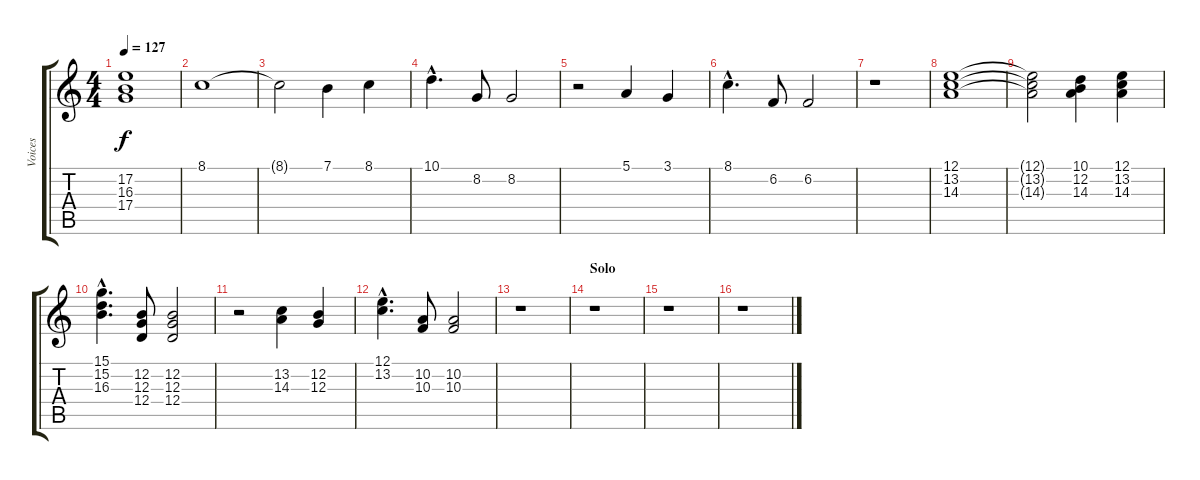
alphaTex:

\track ("Voices" "Voices") {instrument lead6voice}
\staff {score tabs}
\tuning (E4 B3 G3 D3 A2 E2) {hide}
\ts (4 4)
\tempo 127
\clef g2
\ks c
(17.2{t} 16.3{t} 17.4{t}).1{dy f} |
8.1.1 |
8.1{t}.2 7.1.4 8.1.4 |
10.1{hac}.4{d} 8.2.8 8.2.2 |
r.2 5.1.4 3.1.4 |
8.1{hac}.4{d} 6.2.8 6.2.2 |
r.1 |
(12.1 13.2 14.3).1 |
(12.1{t} 13.2{t} 14.3{t}).2 (10.1 12.2 14.3).4 (12.1 13.2 14.3).4 |
(15.1{hac} 15.2{hac} 16.3{hac}).4{d} (12.2 12.3 12.4).8 (12.2 12.3 12.4).2 |
r.2 (13.2 14.3).4 (12.2 12.3).4 |
(12.1{hac} 13.2{hac}).4{d} (10.2 10.3).8 (10.2 10.3).2 |
r.1 |
\section ("" "Solo")
r.1 |
r.1 |
r.1
